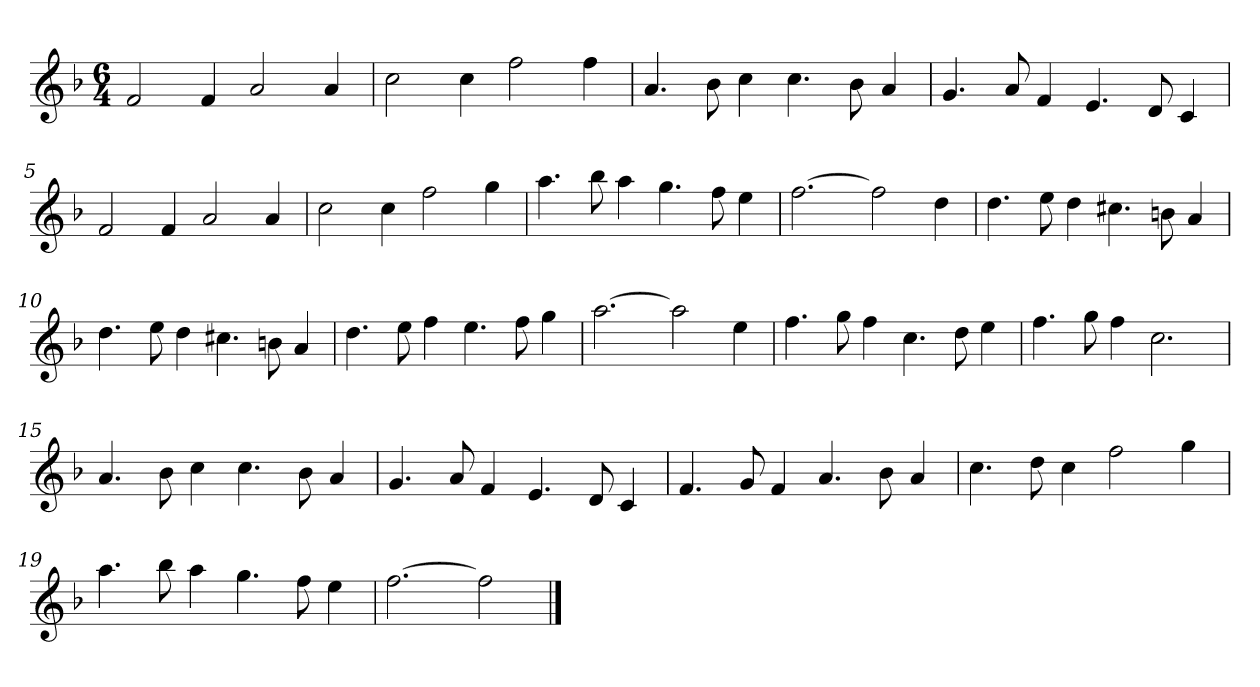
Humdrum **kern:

**kern
*part1
*staff1
*k[b-]
*M6/4
*MM120
=1
2f
4f
2a
4a
=2
2cc
4cc
2ff
4ff
=3
4.a
8b-
4cc
4.cc
8b-
4a
=4
4.g
8a
4f
4.e
8d
4c
=5
2f
4f
2a
4a
=6
2cc
4cc
2ff
4gg
=7
4.aa
8bb-
4aa
4.gg
8ff
4ee
=8
[2.ff
2ff]
4dd
=9
4.dd
8ee
4dd
4.cc#X
8bn
4a
=10
4.dd
8ee
4dd
4.cc#X
8bn
4a
=11
4.dd
8ee
4ff
4.ee
8ff
4gg
=12
[2.aa
2aa]
4ee
=13
4.ff
8gg
4ff
4.cc
8dd
4ee
=14
4.ff
8gg
4ff
2.cc
=15
4.a
8b-
4cc
4.cc
8b-
4a
=16
4.g
8a
4f
4.e
8d
4c
=17
4.f
8g
4f
4.a
8b-
4a
=18
4.cc
8dd
4cc
2ff
4gg
=19
4.aa
8bb-
4aa
4.gg
8ff
4ee
=20
[2.ff
2ff]
==
*-
